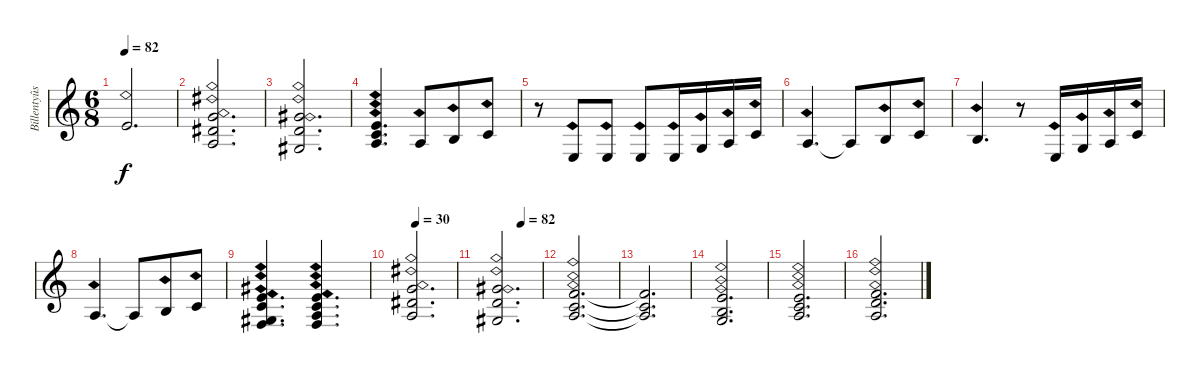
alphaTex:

\track ("Billentyûs 1 (Don Airey/Gavin Wright)" "Billentyûs") {instrument stringensemble1}
\staff {score}
\tuning (E4 B3 G3 D3 A2 E2) {hide}
\ts (6 8)
\tempo 82
\clef g2
\ks c
0.1{ph 12}.2{d dy f} |
(3.1{ph 12} 4.2{ph 12} 2.3{ph 12}).2{d} |
(3.1{ph 12} 3.2{ph 12} 1.3{ph 12}).2{d} |
(0.1{ph 12} 1.2{ph 12} 2.3{ph 12}).4{d} 2.3{ph 12}.8 0.2{ph 12}.8 1.2{ph 12}.8 |
r.8 2.4{ph 12}.8 2.4{ph 12}.8 2.4{ph 12}.8 2.4{ph 12}.16 0.3{ph 12}.16 2.3{ph 12}.16 1.2{ph 12}.16 |
2.3{ph 12}.4{d} 2.3{t}.8 0.2{ph 12}.8 1.2{ph 12}.8 |
0.2{ph 12}.4{d} r.8 2.4{ph 12}.16 0.3{ph 12}.16 2.3{ph 12}.16 1.2{ph 12}.16 |
2.3{ph 12}.4{d} 2.3{t}.8 0.2{ph 12}.8 1.2{ph 12}.8 |
(0.1{ph 12} 1.2{ph 12} 1.3{ph 12} 3.4{ph 12}).4{d} (0.1{ph 12} 1.2{ph 12} 2.3{ph 12} 3.4{ph 12}).4{d} |
\tempo 30
(3.1{ph 12} 4.2{ph 12} 2.3{ph 12}).2{d} |
\tempo (82 0.5)
(3.1{ph 12} 3.2{ph 12} 1.3{ph 12}).2{d} |
(1.1{ph 12} 1.2{ph 12} 2.3{ph 12}).2{d} |
(1.1{t} 1.2{t} 2.3{t}).2{d} |
(0.1{ph 12} 0.2{ph 12} 0.3{ph 12}).2{d} |
(0.1{ph 12} 1.2{ph 12} 2.3{ph 12}).2{d} |
(1.1{ph 12} 3.2{ph 12} 2.3{ph 12}).2{d}
